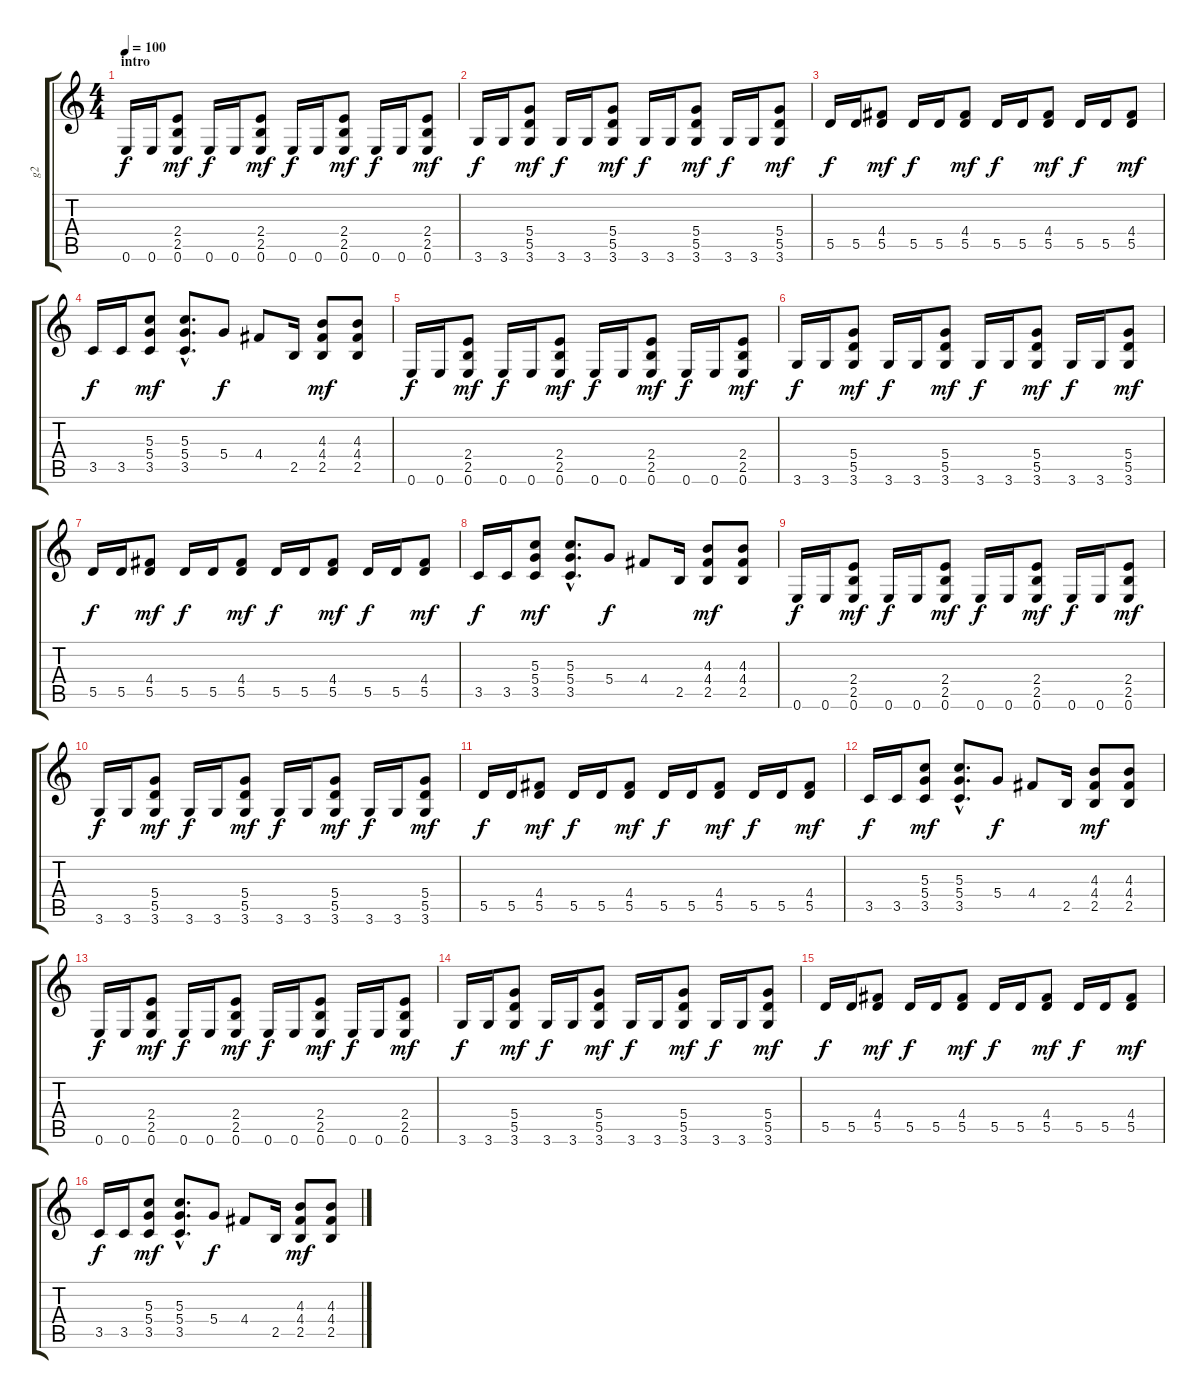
\track ("g2" "g2") {instrument overdrivenguitar}
\staff {score tabs}
\tuning (E4 B3 G3 D3 A2 E2) {hide}
\ts (4 4)
\section ("" "intro")
\tempo 100
\clef g2
\ks c
0.6.16{dy f instrument overdrivenguitar} 0.6.16 (2.4 2.5 0.6).8{dy mf} 0.6.16{dy f} 0.6.16 (2.4 2.5 0.6).8{dy mf} 0.6.16{dy f} 0.6.16 (2.4 2.5 0.6).8{dy mf} 0.6.16{dy f} 0.6.16 (2.4 2.5 0.6).8{dy mf} |
3.6.16{dy f} 3.6.16 (5.4 5.5 3.6).8{dy mf} 3.6.16{dy f} 3.6.16 (5.4 5.5 3.6).8{dy mf} 3.6.16{dy f} 3.6.16 (5.4 5.5 3.6).8{dy mf} 3.6.16{dy f} 3.6.16 (5.4 5.5 3.6).8{dy mf} |
5.5.16{dy f} 5.5.16 (4.4 5.5).8{dy mf} 5.5.16{dy f} 5.5.16 (4.4 5.5).8{dy mf} 5.5.16{dy f} 5.5.16 (4.4 5.5).8{dy mf} 5.5.16{dy f} 5.5.16 (4.4 5.5).8{dy mf} |
3.5.16{dy f} 3.5.16 (5.3 5.4 3.5).8{dy mf} (5.3{hac} 5.4{hac} 3.5{hac}).8{d} 5.4.8{dy f} 4.4.8 2.5.16 (4.3 4.4 2.5).8{dy mf} (4.3 4.4 2.5).8 |
0.6.16{dy f} 0.6.16 (2.4 2.5 0.6).8{dy mf} 0.6.16{dy f} 0.6.16 (2.4 2.5 0.6).8{dy mf} 0.6.16{dy f} 0.6.16 (2.4 2.5 0.6).8{dy mf} 0.6.16{dy f} 0.6.16 (2.4 2.5 0.6).8{dy mf} |
3.6.16{dy f} 3.6.16 (5.4 5.5 3.6).8{dy mf} 3.6.16{dy f} 3.6.16 (5.4 5.5 3.6).8{dy mf} 3.6.16{dy f} 3.6.16 (5.4 5.5 3.6).8{dy mf} 3.6.16{dy f} 3.6.16 (5.4 5.5 3.6).8{dy mf} |
5.5.16{dy f} 5.5.16 (4.4 5.5).8{dy mf} 5.5.16{dy f} 5.5.16 (4.4 5.5).8{dy mf} 5.5.16{dy f} 5.5.16 (4.4 5.5).8{dy mf} 5.5.16{dy f} 5.5.16 (4.4 5.5).8{dy mf} |
3.5.16{dy f} 3.5.16 (5.3 5.4 3.5).8{dy mf} (5.3{hac} 5.4{hac} 3.5{hac}).8{d} 5.4.8{dy f} 4.4.8 2.5.16 (4.3 4.4 2.5).8{dy mf} (4.3 4.4 2.5).8 |
\section ("" "")
0.6.16{dy f} 0.6.16 (2.4 2.5 0.6).8{dy mf} 0.6.16{dy f} 0.6.16 (2.4 2.5 0.6).8{dy mf} 0.6.16{dy f} 0.6.16 (2.4 2.5 0.6).8{dy mf} 0.6.16{dy f} 0.6.16 (2.4 2.5 0.6).8{dy mf} |
3.6.16{dy f} 3.6.16 (5.4 5.5 3.6).8{dy mf} 3.6.16{dy f} 3.6.16 (5.4 5.5 3.6).8{dy mf} 3.6.16{dy f} 3.6.16 (5.4 5.5 3.6).8{dy mf} 3.6.16{dy f} 3.6.16 (5.4 5.5 3.6).8{dy mf} |
5.5.16{dy f} 5.5.16 (4.4 5.5).8{dy mf} 5.5.16{dy f} 5.5.16 (4.4 5.5).8{dy mf} 5.5.16{dy f} 5.5.16 (4.4 5.5).8{dy mf} 5.5.16{dy f} 5.5.16 (4.4 5.5).8{dy mf} |
3.5.16{dy f} 3.5.16 (5.3 5.4 3.5).8{dy mf} (5.3{hac} 5.4{hac} 3.5{hac}).8{d} 5.4.8{dy f} 4.4.8 2.5.16 (4.3 4.4 2.5).8{dy mf} (4.3 4.4 2.5).8 |
0.6.16{dy f} 0.6.16 (2.4 2.5 0.6).8{dy mf} 0.6.16{dy f} 0.6.16 (2.4 2.5 0.6).8{dy mf} 0.6.16{dy f} 0.6.16 (2.4 2.5 0.6).8{dy mf} 0.6.16{dy f} 0.6.16 (2.4 2.5 0.6).8{dy mf} |
3.6.16{dy f} 3.6.16 (5.4 5.5 3.6).8{dy mf} 3.6.16{dy f} 3.6.16 (5.4 5.5 3.6).8{dy mf} 3.6.16{dy f} 3.6.16 (5.4 5.5 3.6).8{dy mf} 3.6.16{dy f} 3.6.16 (5.4 5.5 3.6).8{dy mf} |
5.5.16{dy f} 5.5.16 (4.4 5.5).8{dy mf} 5.5.16{dy f} 5.5.16 (4.4 5.5).8{dy mf} 5.5.16{dy f} 5.5.16 (4.4 5.5).8{dy mf} 5.5.16{dy f} 5.5.16 (4.4 5.5).8{dy mf} |
3.5.16{dy f} 3.5.16 (5.3 5.4 3.5).8{dy mf} (5.3{hac} 5.4{hac} 3.5{hac}).8{d} 5.4.8{dy f} 4.4.8 2.5.16 (4.3 4.4 2.5).8{dy mf} (4.3 4.4 2.5).8
